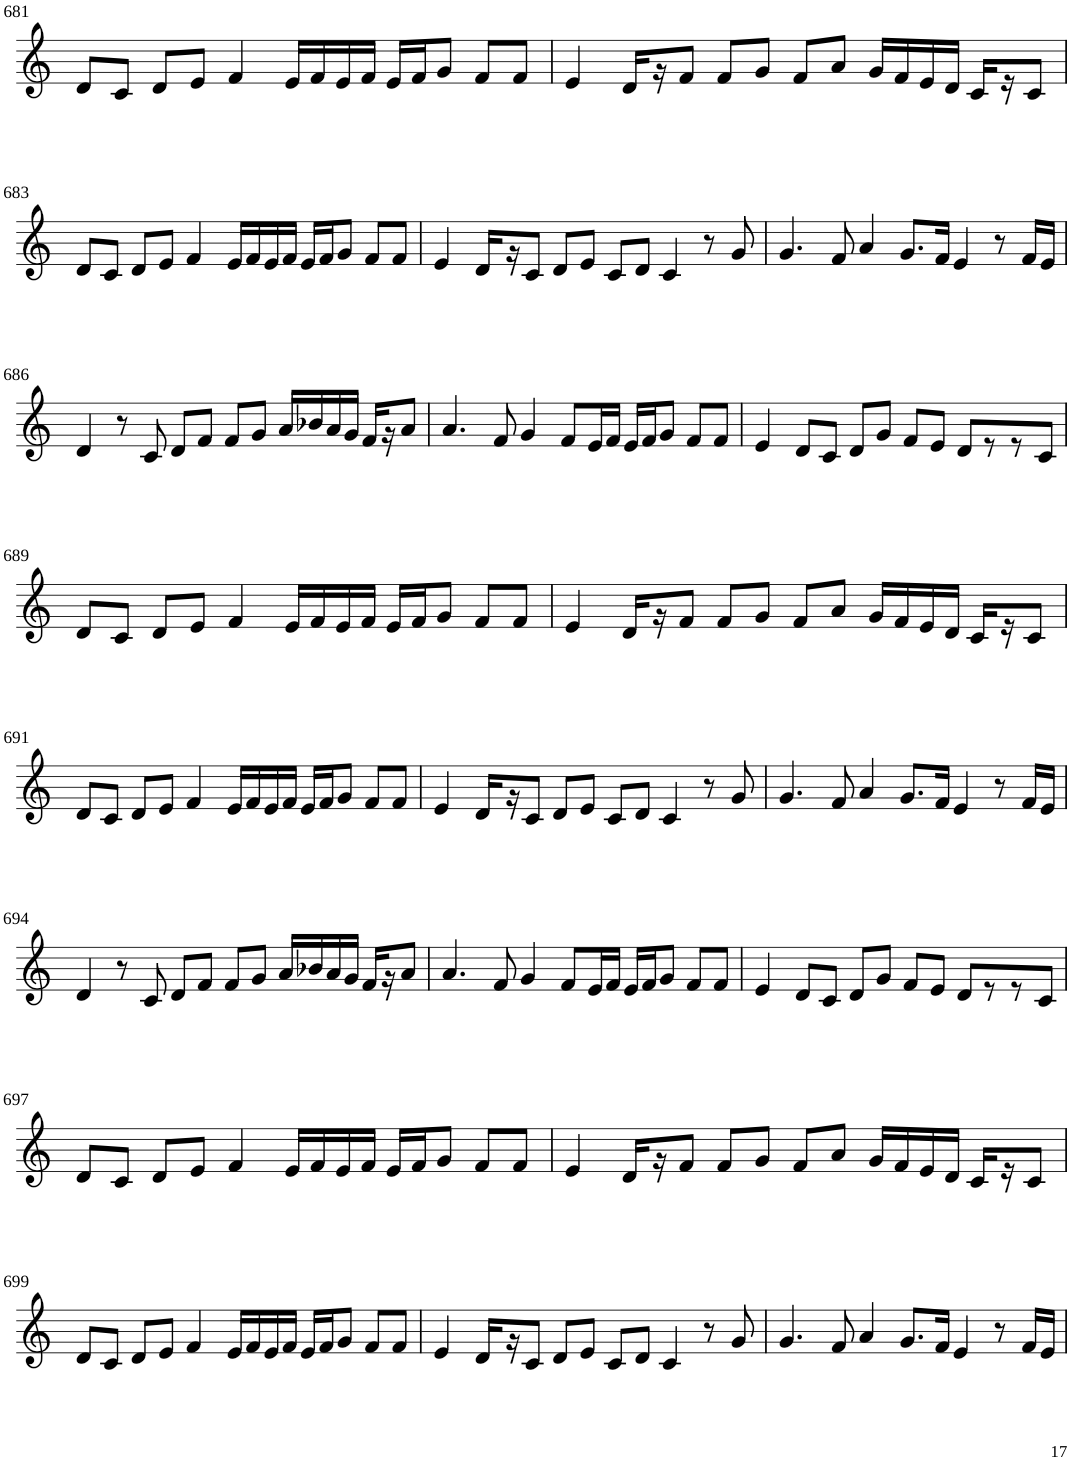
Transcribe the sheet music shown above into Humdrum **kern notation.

**kern
*part1
*staff1
*I"Violin
!!LO:PB:g=z
*clefG2
*k[]
*M6/4
=681
8d/L
8c/J
8d/L
8e/J
4f/
16e/LL
16f/
16e/
16f/JJ
16e/LL
16f/J
8g/J
8f/L
8f/J
=682
4e/
16d/LL
16r
8f/J
8f/L
8g/J
8f/L
8a/J
16g/LL
16f/
16e/
16d/JJ
16c/LL
16r
8c/J
!!LO:LB:g=z
=683
8d/L
8c/J
8d/L
8e/J
4f/
16e/LL
16f/
16e/
16f/JJ
16e/LL
16f/J
8g/J
8f/L
8f/J
=684
4e/
16d/LL
16r
8c/J
8d/L
8e/J
8c/L
8d/J
4c/
8r
8g/
=685
4.g/
8f/
4a/
8.g/L
16f/Jk
4e/
8r
16f/LL
16e/JJ
!!LO:LB:g=z
=686
4d/
8r
8c/
8d/L
8f/J
8f/L
8g/J
16a/LL
16b-X/
16a/
16g/JJ
16f/LL
16r
8a/J
=687
4.a/
8f/
4g/
8f/L
16e/L
16f/JJ
16e/LL
16f/J
8g/J
8f/L
8f/J
=688
4e/
8d/L
8c/J
8d/L
8g/J
8f/L
8e/J
8d/L
8r
8r
8c/J
!!LO:LB:g=z
=689
8d/L
8c/J
8d/L
8e/J
4f/
16e/LL
16f/
16e/
16f/JJ
16e/LL
16f/J
8g/J
8f/L
8f/J
=690
4e/
16d/LL
16r
8f/J
8f/L
8g/J
8f/L
8a/J
16g/LL
16f/
16e/
16d/JJ
16c/LL
16r
8c/J
!!LO:LB:g=z
=691
8d/L
8c/J
8d/L
8e/J
4f/
16e/LL
16f/
16e/
16f/JJ
16e/LL
16f/J
8g/J
8f/L
8f/J
=692
4e/
16d/LL
16r
8c/J
8d/L
8e/J
8c/L
8d/J
4c/
8r
8g/
=693
4.g/
8f/
4a/
8.g/L
16f/Jk
4e/
8r
16f/LL
16e/JJ
!!LO:LB:g=z
=694
4d/
8r
8c/
8d/L
8f/J
8f/L
8g/J
16a/LL
16b-X/
16a/
16g/JJ
16f/LL
16r
8a/J
=695
4.a/
8f/
4g/
8f/L
16e/L
16f/JJ
16e/LL
16f/J
8g/J
8f/L
8f/J
=696
4e/
8d/L
8c/J
8d/L
8g/J
8f/L
8e/J
8d/L
8r
8r
8c/J
!!LO:LB:g=z
=697
8d/L
8c/J
8d/L
8e/J
4f/
16e/LL
16f/
16e/
16f/JJ
16e/LL
16f/J
8g/J
8f/L
8f/J
=698
4e/
16d/LL
16r
8f/J
8f/L
8g/J
8f/L
8a/J
16g/LL
16f/
16e/
16d/JJ
16c/LL
16r
8c/J
!!LO:LB:g=z
=699
8d/L
8c/J
8d/L
8e/J
4f/
16e/LL
16f/
16e/
16f/JJ
16e/LL
16f/J
8g/J
8f/L
8f/J
=700
4e/
16d/LL
16r
8c/J
8d/L
8e/J
8c/L
8d/J
4c/
8r
8g/
=701
4.g/
8f/
4a/
8.g/L
16f/Jk
4e/
8r
16f/LL
16e/JJ
=
*-
